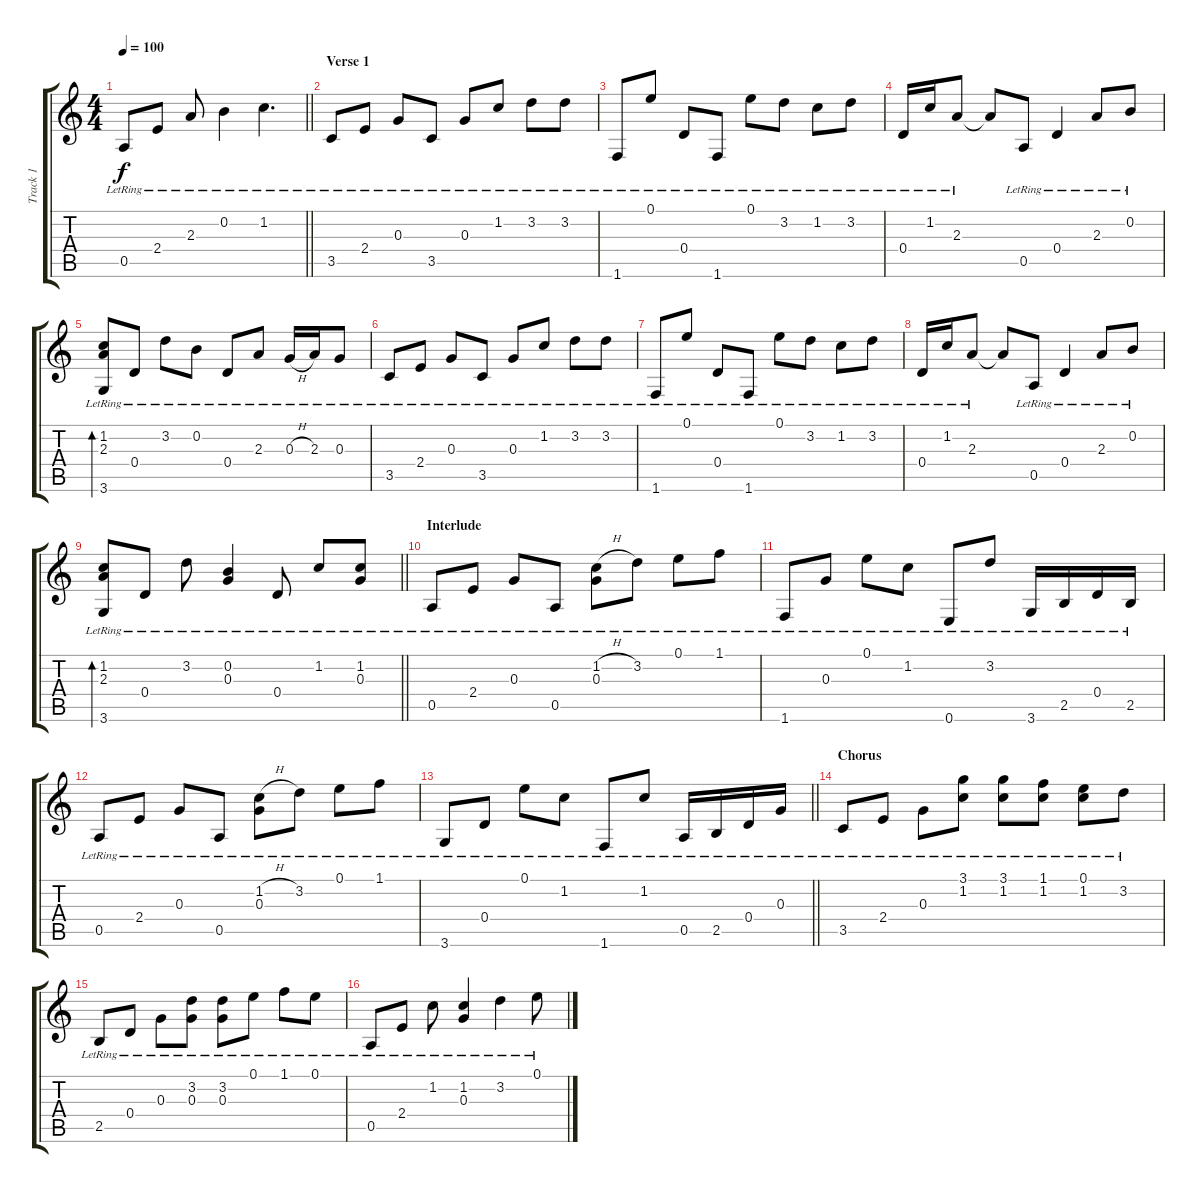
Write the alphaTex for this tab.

\track ("Track 1" "Track 1") {instrument acousticguitarsteel}
\staff {score tabs}
\tuning (E4 B3 G3 D3 A2 E2) {hide}
\ts (4 4)
\tempo 100
\clef g2
\barLineRight lightlight
\ks c
0.5{lr}.8{dy f} 2.4{lr}.8 2.3{lr}.8 0.2{lr}.4 1.2{lr}.4{d} |
\section ("" "Verse 1")
3.5{lr}.8 2.4{lr}.8 0.3{lr}.8 3.5{lr}.8 0.3{lr}.8 1.2{lr}.8 3.2{lr}.8 3.2{lr}.8 |
1.6{lr}.8 0.1{lr}.8 0.4{lr}.8 1.6{lr}.8 0.1{lr}.8 3.2{lr}.8 1.2{lr}.8 3.2{lr}.8 |
0.4{lr}.16 1.2{lr}.16 2.3{lr}.8 2.3{t}.8 0.5{lr}.8 0.4{lr}.4 2.3{lr}.8 0.2{lr}.8 |
(1.2{lr} 2.3{lr} 3.6{lr}).8{bd 480} 0.4{lr}.8 3.2{lr}.8 0.2{lr}.8 0.4{lr}.8 2.3{lr}.8 0.3{h lr}.16 2.3{lr}.16 0.3{lr}.8 |
3.5{lr}.8 2.4{lr}.8 0.3{lr}.8 3.5{lr}.8 0.3{lr}.8 1.2{lr}.8 3.2{lr}.8 3.2{lr}.8 |
1.6{lr}.8 0.1{lr}.8 0.4{lr}.8 1.6{lr}.8 0.1{lr}.8 3.2{lr}.8 1.2{lr}.8 3.2{lr}.8 |
0.4{lr}.16 1.2{lr}.16 2.3{lr}.8 2.3{t}.8 0.5{lr}.8 0.4{lr}.4 2.3{lr}.8 0.2{lr}.8 |
\barLineRight lightlight
(1.2{lr} 2.3{lr} 3.6{lr}).8{bd 480} 0.4{lr}.8 3.2{lr}.8 (0.2{lr} 0.3{lr}).4 0.4{lr}.8 1.2{lr}.8 (1.2{lr} 0.3{lr}).8 |
\section ("" "Interlude")
0.5{lr}.8 2.4{lr}.8 0.3{lr}.8 0.5{lr}.8 (1.2{h lr} 0.3).8 3.2{lr}.8 0.1{lr}.8 1.1{lr}.8 |
1.6{lr}.8 0.3{lr}.8 0.1{lr}.8 1.2{lr}.8 0.6{lr}.8 3.2{lr}.8 3.6{lr}.16 2.5{lr}.16 0.4{lr}.16 2.5{lr}.16 |
0.5{lr}.8 2.4{lr}.8 0.3{lr}.8 0.5{lr}.8 (1.2{h lr} 0.3{lr}).8 3.2{lr}.8 0.1{lr}.8 1.1{lr}.8 |
\barLineRight lightlight
3.6{lr}.8 0.4{lr}.8 0.1{lr}.8 1.2{lr}.8 1.6{lr}.8 1.2{lr}.8 0.5{lr}.16 2.5{lr}.16 0.4{lr}.16 0.3{lr}.16 |
\section ("" "Chorus")
3.5{lr}.8 2.4{lr}.8 0.3{lr}.8 (3.1{lr} 1.2{lr}).8 (3.1{lr} 1.2{lr}).8 (1.1{lr} 1.2{lr}).8 (0.1{lr} 1.2{lr}).8 3.2{lr}.8 |
2.5{lr}.8 0.4{lr}.8 0.3{lr}.8 (3.2{lr} 0.3{lr}).8 (3.2{lr} 0.3{lr}).8 0.1{lr}.8 1.1{lr}.8 0.1{lr}.8 |
0.5{lr}.8 2.4{lr}.8 1.2{lr}.8 (1.2{lr} 0.3{lr}).4 3.2{lr}.4 0.1{lr}.8
